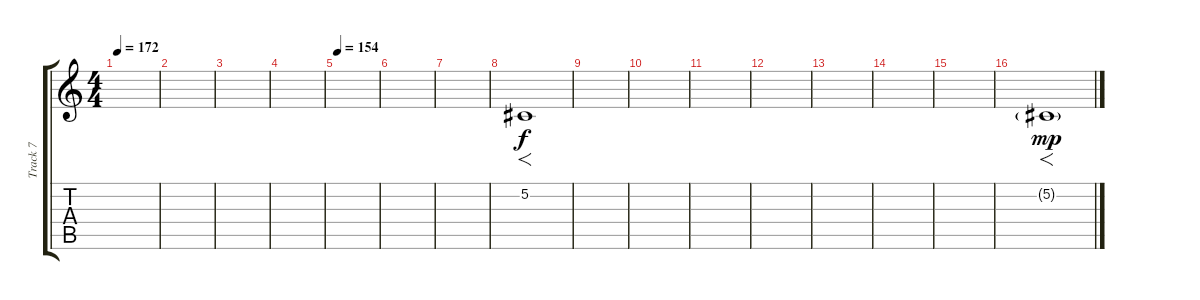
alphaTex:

\track ("Track 7" "Track 7") {instrument choiraahs}
\staff {score tabs}
\tuning (Db4 Ab3 E3 B2 Gb2 B1) {hide}
\ts (4 4)
\tempo 172
\clef g2
\ks c
|
|
|
|
\tempo 154
|
|
|
5.2.1{f instrument reversecymbal} |
|
|
|
|
|
|
|
5.2{g}.1{f dy mp}
